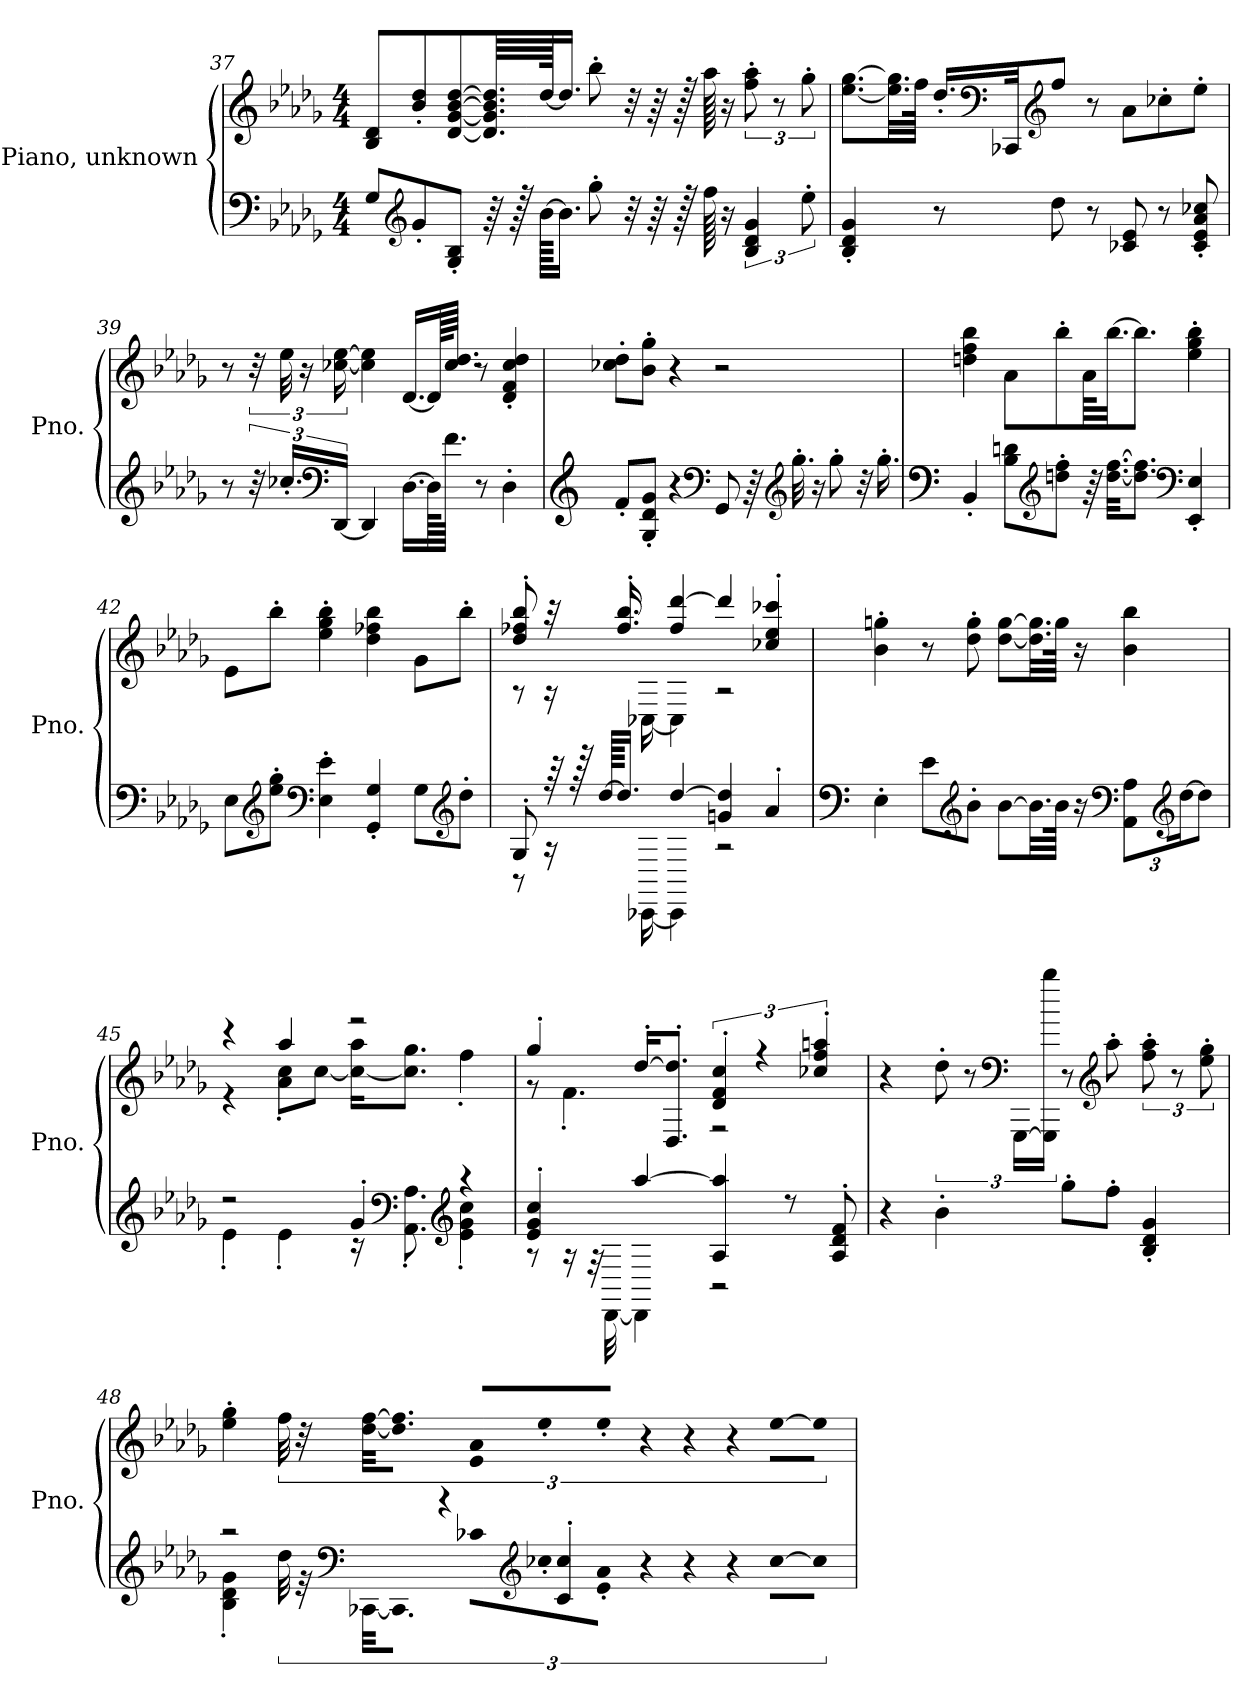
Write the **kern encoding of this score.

**kern	**kern
*part1	*part1
*staff2	*staff1
*I"Piano, unknown	*
*I'Pno.	*
*clefF4	*clefG2
*k[b-e-a-d-g-]	*k[b-e-a-d-g-]
*M4/4	*M4/4
=37	=37
8G-/L	8B-/ 8d-/L
*clefG2	*
8g-'/	8b-/' 8dd-/'
8G-/' 8B-/'J	[8d-/ [8g-/ [8b-/ [8dd-/
64r	64.d-/] 64.g-/] 64.b-/] 64.dd-/]LLL
128r	.
[128b-\KKKLL	[128dd-/JJK
16.b-\JJ]	16.dd-/JJ]
8gg-'\	8bb-'\
32r	32r
64r	64r
128r	128r
128ff\	128aa-\
16r	16r
6B-/ 6d-/ 6g-/	12ff\' 12aa-\'
.	12r
12ee-'\	12gg-'\
!!LO:LB:g=z
=38	=38
4B-/' 4d-/' 4g-/'	[8.ee-\ [8.gg-\L
.	32.ee-\] 32.gg-\]LL
.	64ff\JJJk
8r	16.dd-'/LL
*	*clefF4
.	32CC-X/JK
*	*clefG2
8dd-\	8ff/J
8r	8r
8c-X/ 8e-/	8a-\L
8r	8cc-X'\
8c-/' 8e-/' 8a-/' 8cc-X/'	8ee-'\J
=39	=39
8r	8r
48r	48r
24.cc-X'/LL	48ee-\
.	24r
*clefF4	*
[24DD-/JJ	[24cc-X\ [24ee-\
4DD-/]	4cc-\] 4ee-\]
[16.D-\LL	[16.d-/LL
128D-\KLL]	128d-/KLL]
64.f\JJJJ	64.cc-/ 64.dd-/JJJJ
8r	8r
4D-'\	4d-/' 4f/' 4cc-/' 4dd-/'
!!LO:PB:g=z
=40	=40
*clefG2	*
8f'/L	8cc-X\' 8dd-\'L
8G-/' 8d-/' 8g-/'J	8b-\' 8gg-\'J
4r	4r
*clefF4	*
8GG-/	2r
64r	.
*clefG2	*
32.gg-'\	.
16r	.
8gg-'\	.
32r	.
16.gg-'\	.
=41	=41
*clefF4	*
4BB-'/	4ddn\ 4ff\ 4bb-\
8B-\ 8dn\L	8a-\L
*clefG2	*
8ddn\' 8ff\'J	8bb-'\
64r	64a-\KLL
[32.dd\ [32.ff\KKL	[32.bb-\JJ
8.dd\] 8.ff\]J	8.bb-\J]
*clefF4	*
4EE-/' 4E-/'	4ee-\' 4gg-\' 4bb-\'
!!LO:LB:g=z
=42	=42
8E-\L	8e-\L
*clefG2	*
8ee-\' 8gg-\'J	8bb-'\J
*clefF4	*
4E-\' 4e-\'	4ee-\' 4gg-\' 4bb-\'
4GG-/' 4G-/'	4dd-\ 4ff-X\ 4bb-\
8G-\L	8g-\L
*clefG2	*
8dd-'\J	8bb-'\J
=43	=43
*^	*^
8G-'/	8r	8dd-/' 8ff-X/' 8bb-/'	8r
64r	16r	32r	16r
128r	.	.	.
[128dd-/KKKLL	.	.	.
16.dd-/JJ]	.	16.ff-/' 16.bb-/'	.
.	[16CC-X\	.	[16C-X\
[4dd-/	4CC-\]	4ff-/ [4ddd-/	4C-\]
4gn/ 4dd-/]	2r	4ddd-/]	2r
4a-'/	.	4cc-X/' 4ee-/' 4ccc-X/'	.
*v	*v	*	*
*	*v	*v
!!LO:LB:g=z
=44	=44
*clefF4	*
4E-'\	4b-\' 4ggn\'
8e-\L	8r
*clefG2	*
8b-'\J	8dd-\' 8gg\'
[8b-\L	[8dd-\ [8gg\L
32.b-\LL]	32.dd-\] 32.gg\]LL
64b-\JJJk	64gg\JJJk
16r	16r
*clefF4	*
*Xbrackettup	*
12AA-\ 12A-\L	4b-\ 4bb-\
*clefG2	*
[24dd-\K	.
8dd-\J]	.
=45	=45
*^	*^
2r	4e-'\	4r	4r
.	4e-'\	4aa-/	8a-\' 8cc\'L
.	.	.	[8cc\J
4g-'/	16r	2r	16cc\_ 16aa-\KL
*clefF4	*	*	*
.	8.AA-\' 8.A-\'	.	8.cc\] 8.gg-\J
*clefG2	*	*	*
4r	4e-\' 4g-\' 4cc\'	.	4ff'\
=46	=46	=46	=46
4e-/' 4g-/' 4cc/'	8r	4gg-'/	8r
.	16r	.	4.f'\
.	32r	.	.
.	[32DD-\	.	.
[4aa-/	4DD-\]	[16dd-'/KL	.
.	.	8.D-/' 8.dd-/]'J	.
4A-/ 4aa-/]	2r	6d-/' 6f/' 6cc/'	2r
.	.	6r	.
8r	.	.	.
.	.	6cc-X/' 6ff/' 6aan/'	.
8A-/' 8d-/' 8f/'	.	.	.
*v	*v	*	*
*	*v	*v
!!LO:LB:g=z
=47	=47
4r	4r
4b-'\	12dd-'\
.	12r
*	*clefF4
.	[24GGG-\LL
.	24GGG-\] 24bb-\JJ
8gg-'\L	8r
*	*clefG2
8ff'\J	8aa-'\
4B-/' 4d-/' 4g-/'	12ff\' 12aa-\'
.	12r
.	12ee-\' 12gg-\'
=48	=48
*^	*
2r	4B-\' 4d-\' 4g-\'	4ee-\' 4gg-\'
*	*brackettup	*
.	48dd-\	48ff\
.	48r	48r
*clefF4	*	*
.	[48CC-X\KKL	[48dd-\ [48ff\KKL
.	8.CC-\J]	8.dd-\] 8.ff\]J
4r	8c-X\L	8e-/ 8a-/L
*clefG2	*	*
.	8cc-X'\	8ee-'/
4c-/' 4cc-/'	8e-\' 8a-\'J	8ee-'/J
.	32r	32r
.	64r	64r
.	128r	128r
.	[128cc-\KKKLL	[128ee-\KKKLL
.	16cc-\JJ]	16ee-\JJ]
*v	*v	*
=	=
*-	*-
